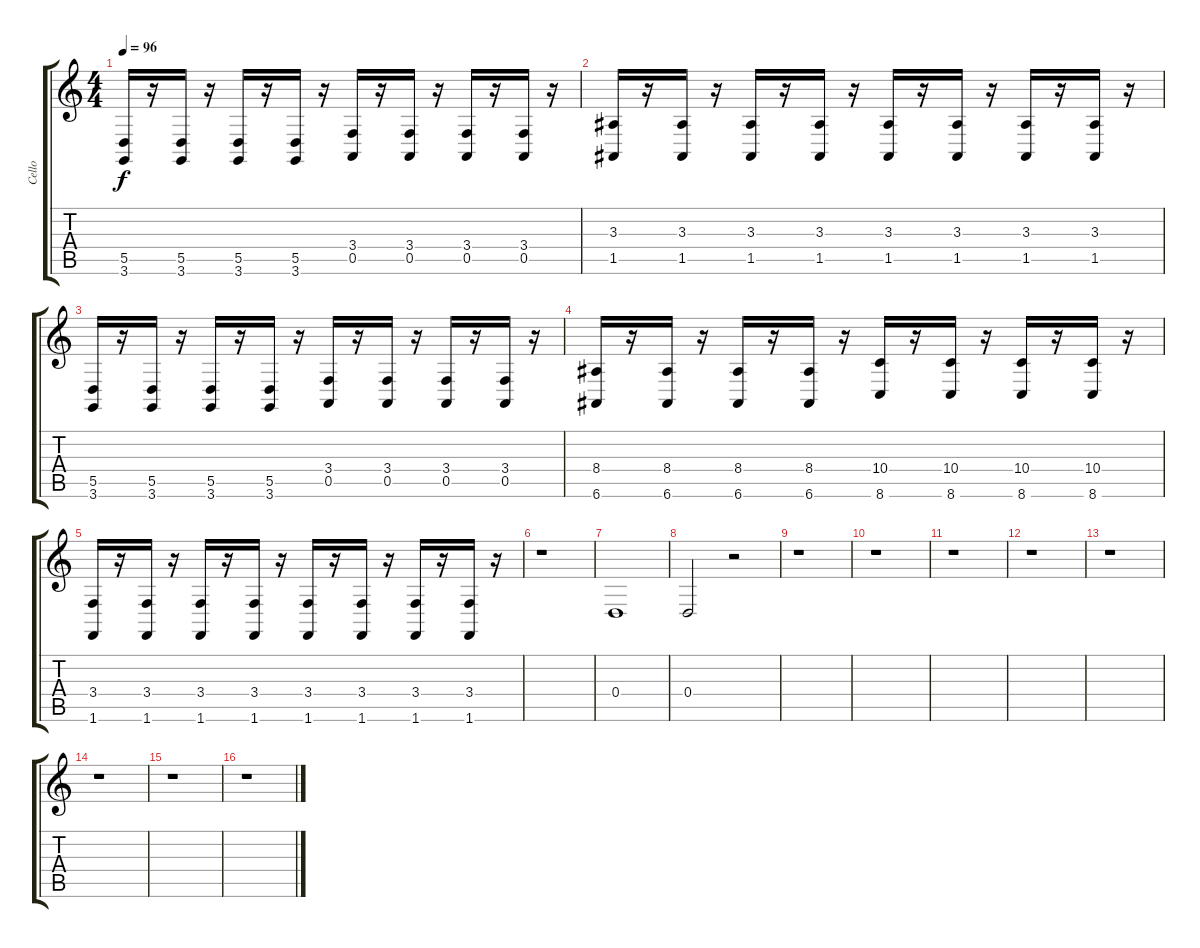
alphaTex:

\track ("Cello" "Cello") {instrument cello}
\staff {score tabs}
\tuning (E4 B3 G3 D3 A2 E2) {hide}
\ts (4 4)
\tempo 96
\clef g2
\ks c
(5.5 3.6).16{dy f} r.16 (5.5 3.6).16 r.16 (5.5 3.6).16 r.16 (5.5 3.6).16 r.16 (3.4 0.5).16 r.16 (3.4 0.5).16 r.16 (3.4 0.5).16 r.16 (3.4 0.5).16 r.16 |
(3.3 1.5).16 r.16 (3.3 1.5).16 r.16 (3.3 1.5).16 r.16 (3.3 1.5).16 r.16 (3.3 1.5).16 r.16 (3.3 1.5).16 r.16 (3.3 1.5).16 r.16 (3.3 1.5).16 r.16 |
(5.5 3.6).16 r.16 (5.5 3.6).16 r.16 (5.5 3.6).16 r.16 (5.5 3.6).16 r.16 (3.4 0.5).16 r.16 (3.4 0.5).16 r.16 (3.4 0.5).16 r.16 (3.4 0.5).16 r.16 |
(8.4 6.6).16 r.16 (8.4 6.6).16 r.16 (8.4 6.6).16 r.16 (8.4 6.6).16 r.16 (10.4 8.6).16 r.16 (10.4 8.6).16 r.16 (10.4 8.6).16 r.16 (10.4 8.6).16 r.16 |
(3.4 1.6).16 r.16 (3.4 1.6).16 r.16 (3.4 1.6).16 r.16 (3.4 1.6).16 r.16 (3.4 1.6).16 r.16 (3.4 1.6).16 r.16 (3.4 1.6).16 r.16 (3.4 1.6).16 r.16 |
r.1 |
0.4.1 |
0.4.2 r.2 |
r.1 |
r.1 |
r.1 |
r.1 |
r.1 |
r.1 |
r.1 |
r.1
